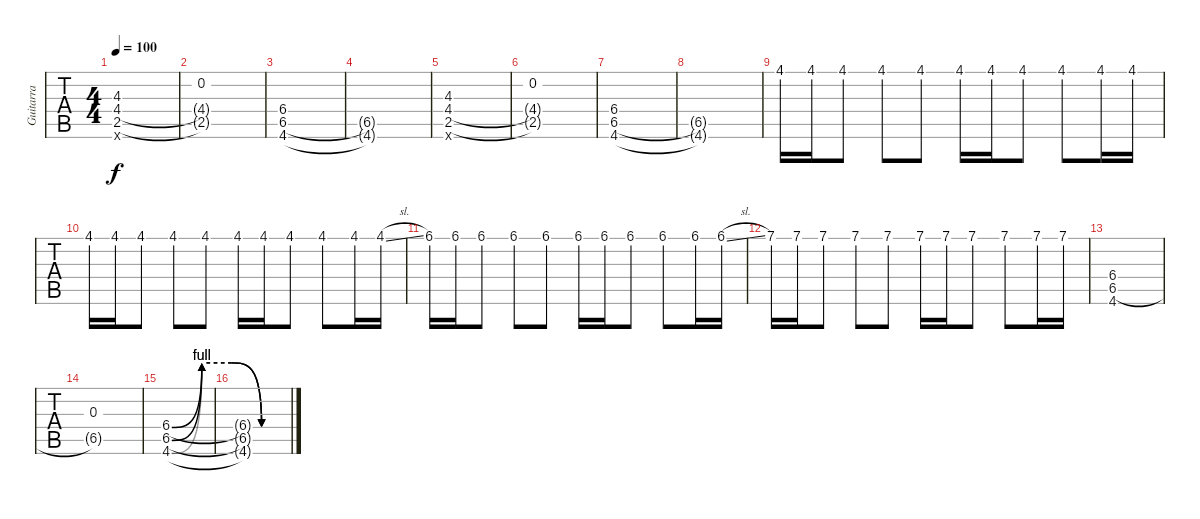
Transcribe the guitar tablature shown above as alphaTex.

\track ("Guitarra  / Dist." "Guitarra  ") {instrument distortionguitar}
\staff {tabs}
\tuning (B3 Gb3 D3 A2 E2 B1) {hide}
\ts (4 4)
\tempo 100
\clef g2
\ks c
(4.3 4.4 2.5 2.6{x}).1{dy f} |
(0.2 4.4{t} 2.5{t}).1 |
(6.4 6.5 4.6).1 |
(6.5{t} 4.6{t}).1 |
(4.3 4.4 2.5 2.6{x}).1 |
(0.2 4.4{t} 2.5{t}).1 |
(6.4 6.5 4.6).1 |
(6.5{t} 4.6{t}).1 |
4.1.16 4.1.16 4.1.8 4.1.8 4.1.8 4.1.16 4.1.16 4.1.8 4.1.8 4.1.16 4.1.16 |
4.1.16 4.1.16 4.1.8 4.1.8 4.1.8 4.1.16 4.1.16 4.1.8 4.1.8 4.1.16 4.1{sl}.16 |
6.1.16 6.1.16 6.1.8 6.1.8 6.1.8 6.1.16 6.1.16 6.1.8 6.1.8 6.1.16 6.1{sl}.16 |
7.1.16 7.1.16 7.1.8 7.1.8 7.1.8 7.1.16 7.1.16 7.1.8 7.1.8 7.1.16 7.1.16 |
(6.4 6.5 4.6).1 |
(0.3 6.5{t}).1 |
(6.4{be (custom 0 0 15 4 30 4 45 0 60 0)} 6.5{be (custom 0 0 15 4 30 4 45 0 60 0)} 4.6{be (custom 0 0 15 4 30 4 45 0 60 0)}).1 |
(6.4{t} 6.5{t} 4.6{t}).1
